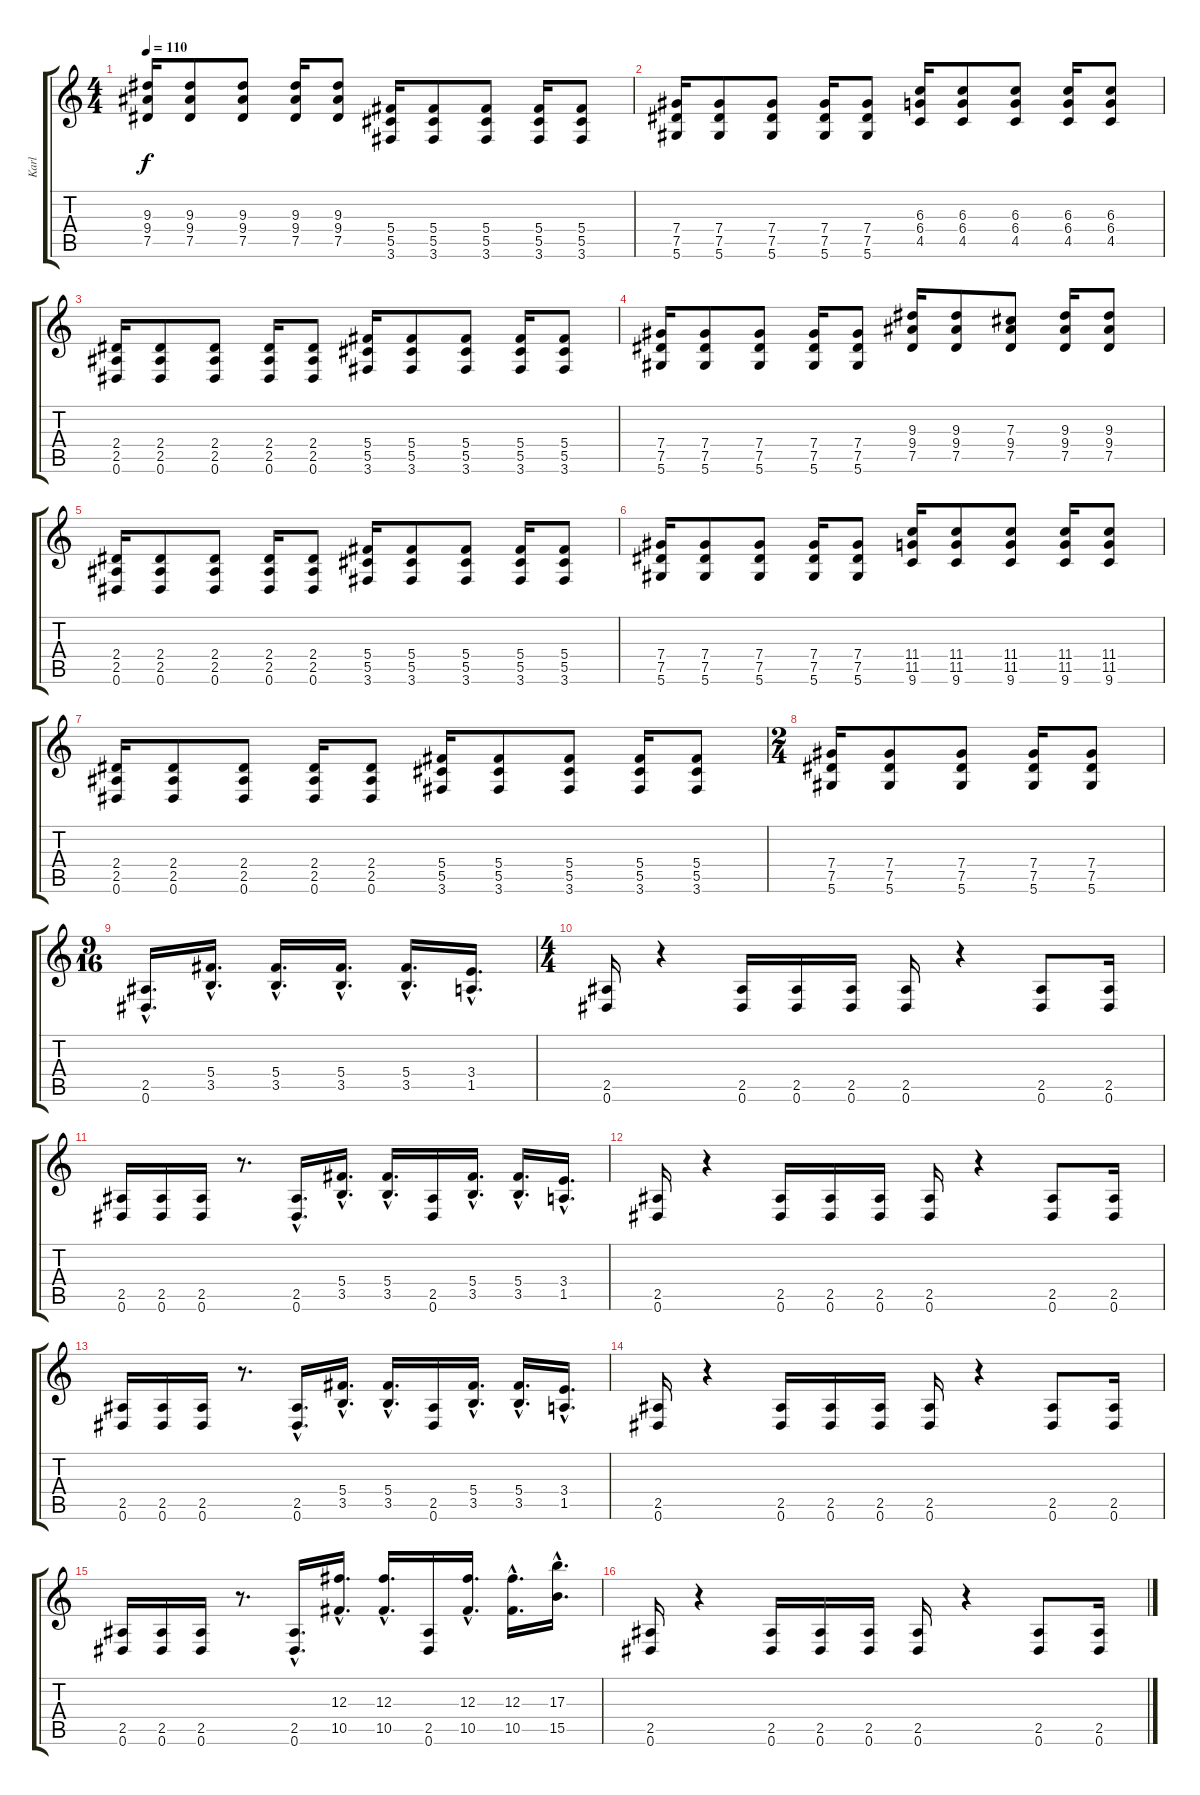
\track ("Karl" "Karl") {instrument overdrivenguitar}
\staff {score tabs}
\tuning (Eb4 Bb3 Gb3 Db3 Ab2 Eb2) {hide}
\ts (4 4)
\tempo 110
\clef g2
\ks c
(9.3 9.4 7.5).16{dy f} (9.3 9.4 7.5).8 (9.3 9.4 7.5).8 (9.3 9.4 7.5).16 (9.3 9.4 7.5).8 (5.4 5.5 3.6).16 (5.4 5.5 3.6).8 (5.4 5.5 3.6).8 (5.4 5.5 3.6).16 (5.4 5.5 3.6).8 |
(7.4 7.5 5.6).16 (7.4 7.5 5.6).8 (7.4 7.5 5.6).8 (7.4 7.5 5.6).16 (7.4 7.5 5.6).8 (6.3 6.4 4.5).16 (6.3 6.4 4.5).8 (6.3 6.4 4.5).8 (6.3 6.4 4.5).16 (6.3 6.4 4.5).8 |
(2.4 2.5 0.6).16 (2.4 2.5 0.6).8 (2.4 2.5 0.6).8 (2.4 2.5 0.6).16 (2.4 2.5 0.6).8 (5.4 5.5 3.6).16 (5.4 5.5 3.6).8 (5.4 5.5 3.6).8 (5.4 5.5 3.6).16 (5.4 5.5 3.6).8 |
(7.4 7.5 5.6).16 (7.4 7.5 5.6).8 (7.4 7.5 5.6).8 (7.4 7.5 5.6).16 (7.4 7.5 5.6).8 (9.3 9.4 7.5).16 (9.3 9.4 7.5).8 (7.3 9.4 7.5).8 (9.3 9.4 7.5).16 (9.3 9.4 7.5).8 |
(2.4 2.5 0.6).16 (2.4 2.5 0.6).8 (2.4 2.5 0.6).8 (2.4 2.5 0.6).16 (2.4 2.5 0.6).8 (5.4 5.5 3.6).16 (5.4 5.5 3.6).8 (5.4 5.5 3.6).8 (5.4 5.5 3.6).16 (5.4 5.5 3.6).8 |
(7.4 7.5 5.6).16 (7.4 7.5 5.6).8 (7.4 7.5 5.6).8 (7.4 7.5 5.6).16 (7.4 7.5 5.6).8 (11.4 11.5 9.6).16 (11.4 11.5 9.6).8 (11.4 11.5 9.6).8 (11.4 11.5 9.6).16 (11.4 11.5 9.6).8 |
(2.4 2.5 0.6).16 (2.4 2.5 0.6).8 (2.4 2.5 0.6).8 (2.4 2.5 0.6).16 (2.4 2.5 0.6).8 (5.4 5.5 3.6).16 (5.4 5.5 3.6).8 (5.4 5.5 3.6).8 (5.4 5.5 3.6).16 (5.4 5.5 3.6).8 |
\ts (2 4)
(7.4 7.5 5.6).16 (7.4 7.5 5.6).8 (7.4 7.5 5.6).8 (7.4 7.5 5.6).16 (7.4 7.5 5.6).8 |
\ts (9 16)
(2.5{hac} 0.6{hac}).16{d} (5.4{hac} 3.5{hac}).16{d} (5.4{hac} 3.5{hac}).16{d} (5.4{hac} 3.5{hac}).16{d} (5.4{hac} 3.5{hac}).16{d} (3.4{hac} 1.5{hac}).16{d} |
\ts (4 4)
(2.5 0.6).16 r.4 (2.5 0.6).16 (2.5 0.6).16 (2.5 0.6).16 (2.5 0.6).16 r.4 (2.5 0.6).8 (2.5 0.6).16 |
(2.5 0.6).16 (2.5 0.6).16 (2.5 0.6).16 r.8{d} (2.5{hac} 0.6{hac}).16{d} (5.4{hac} 3.5{hac}).16{d} (5.4{hac} 3.5{hac}).16{d} (2.5 0.6).16 (5.4{hac} 3.5{hac}).16{d} (5.4{hac} 3.5{hac}).16{d} (3.4{hac} 1.5{hac}).16{d} |
(2.5 0.6).16 r.4 (2.5 0.6).16 (2.5 0.6).16 (2.5 0.6).16 (2.5 0.6).16 r.4 (2.5 0.6).8 (2.5 0.6).16 |
(2.5 0.6).16 (2.5 0.6).16 (2.5 0.6).16 r.8{d} (2.5{hac} 0.6{hac}).16{d} (5.4{hac} 3.5{hac}).16{d} (5.4{hac} 3.5{hac}).16{d} (2.5 0.6).16 (5.4{hac} 3.5{hac}).16{d} (5.4{hac} 3.5{hac}).16{d} (3.4{hac} 1.5{hac}).16{d} |
(2.5 0.6).16 r.4 (2.5 0.6).16 (2.5 0.6).16 (2.5 0.6).16 (2.5 0.6).16 r.4 (2.5 0.6).8 (2.5 0.6).16 |
(2.5 0.6).16 (2.5 0.6).16 (2.5 0.6).16 r.8{d} (2.5{hac} 0.6{hac}).16{d} (12.3{hac} 10.5{hac}).16{d} (12.3{hac} 10.5{hac}).16{d} (2.5 0.6).16 (12.3{hac} 10.5{hac}).16{d} (12.3{hac} 10.5{hac}).16{d} (17.3{hac} 15.5{hac}).16{d} |
(2.5 0.6).16 r.4 (2.5 0.6).16 (2.5 0.6).16 (2.5 0.6).16 (2.5 0.6).16 r.4 (2.5 0.6).8 (2.5 0.6).16
